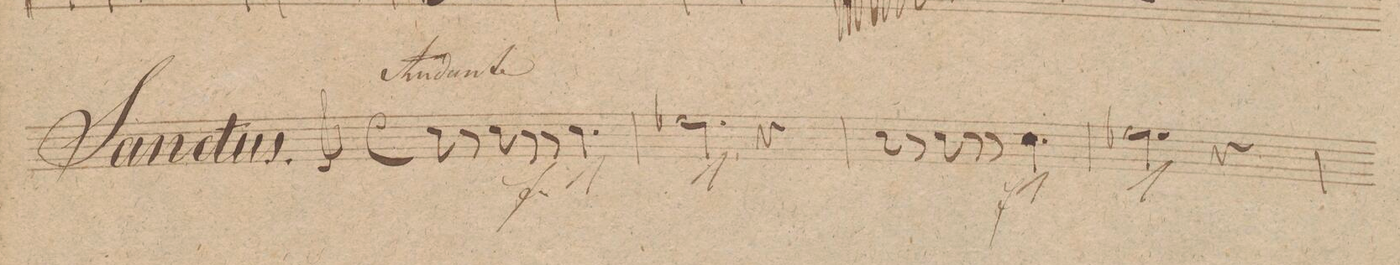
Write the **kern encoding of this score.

**kern	**dynam
*I"Clarnetto 1mo in A.	*
*clefG2	*
*k[f#c#g#]	*
*met(c)	*
*M4/4	*
8a\	.
8r	.
8a\	.
8r	.
8r	f
4.a^<\	.
=2	=2
*2\right	*
2.ccX^<\	.
4r	.
=3	=3
8a\	.
8r	.
8a\	.
8r	.
8r	f
4.a^<\	.
=4	=4
2.ccX^<\	.
4r	.
=5	=5
*-	*-
